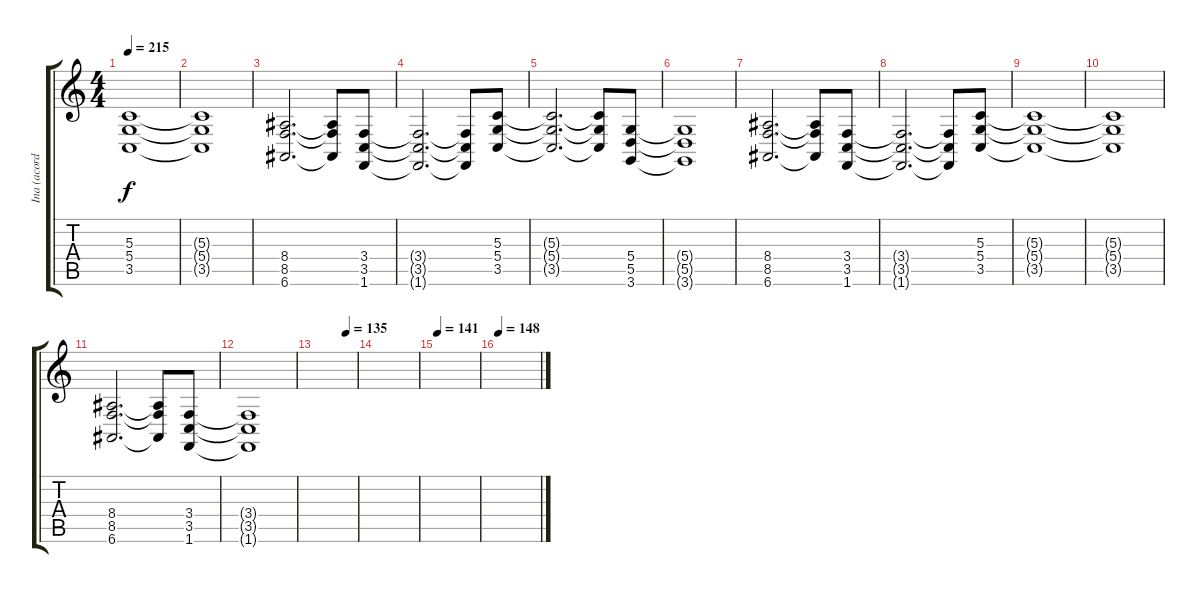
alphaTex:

\track ("Ina (acordeón)" "Ina (acord") {instrument accordion}
\staff {score tabs}
\tuning (E4 B3 G3 D3 A2 E2) {hide}
\ts (4 4)
\tempo 215
\clef g2
\ks c
(5.3{t} 5.4{t} 3.5{t}).1{dy f} |
(5.3{t} 5.4{t} 3.5{t}).1 |
(8.4 8.5 6.6).2{d} (8.4{t} 8.5{t} 6.6{t}).8 (3.4 3.5 1.6).8 |
(3.4{t} 3.5{t} 1.6{t}).2{d} (3.4{t} 3.5{t} 1.6{t}).8 (5.3 5.4 3.5).8 |
(5.3{t} 5.4{t} 3.5{t}).2{d} (5.3{t} 5.4{t} 3.5{t}).8 (5.4 5.5 3.6).8 |
(5.4{t} 5.5{t} 3.6{t}).1 |
(8.4 8.5 6.6).2{d} (8.4{t} 8.5{t} 6.6{t}).8 (3.4 3.5 1.6).8 |
(3.4{t} 3.5{t} 1.6{t}).2{d} (3.4{t} 3.5{t} 1.6{t}).8 (5.3 5.4 3.5).8 |
(5.3{t} 5.4{t} 3.5{t}).1 |
(5.3{t} 5.4{t} 3.5{t}).1 |
(8.4 8.5 6.6).2{d} (8.4{t} 8.5{t} 6.6{t}).8 (3.4 3.5 1.6).8 |
(3.4{t} 3.5{t} 1.6{t}).1 |
\tempo (135 0.75)
|
|
\tempo 141
|
\tempo 148
